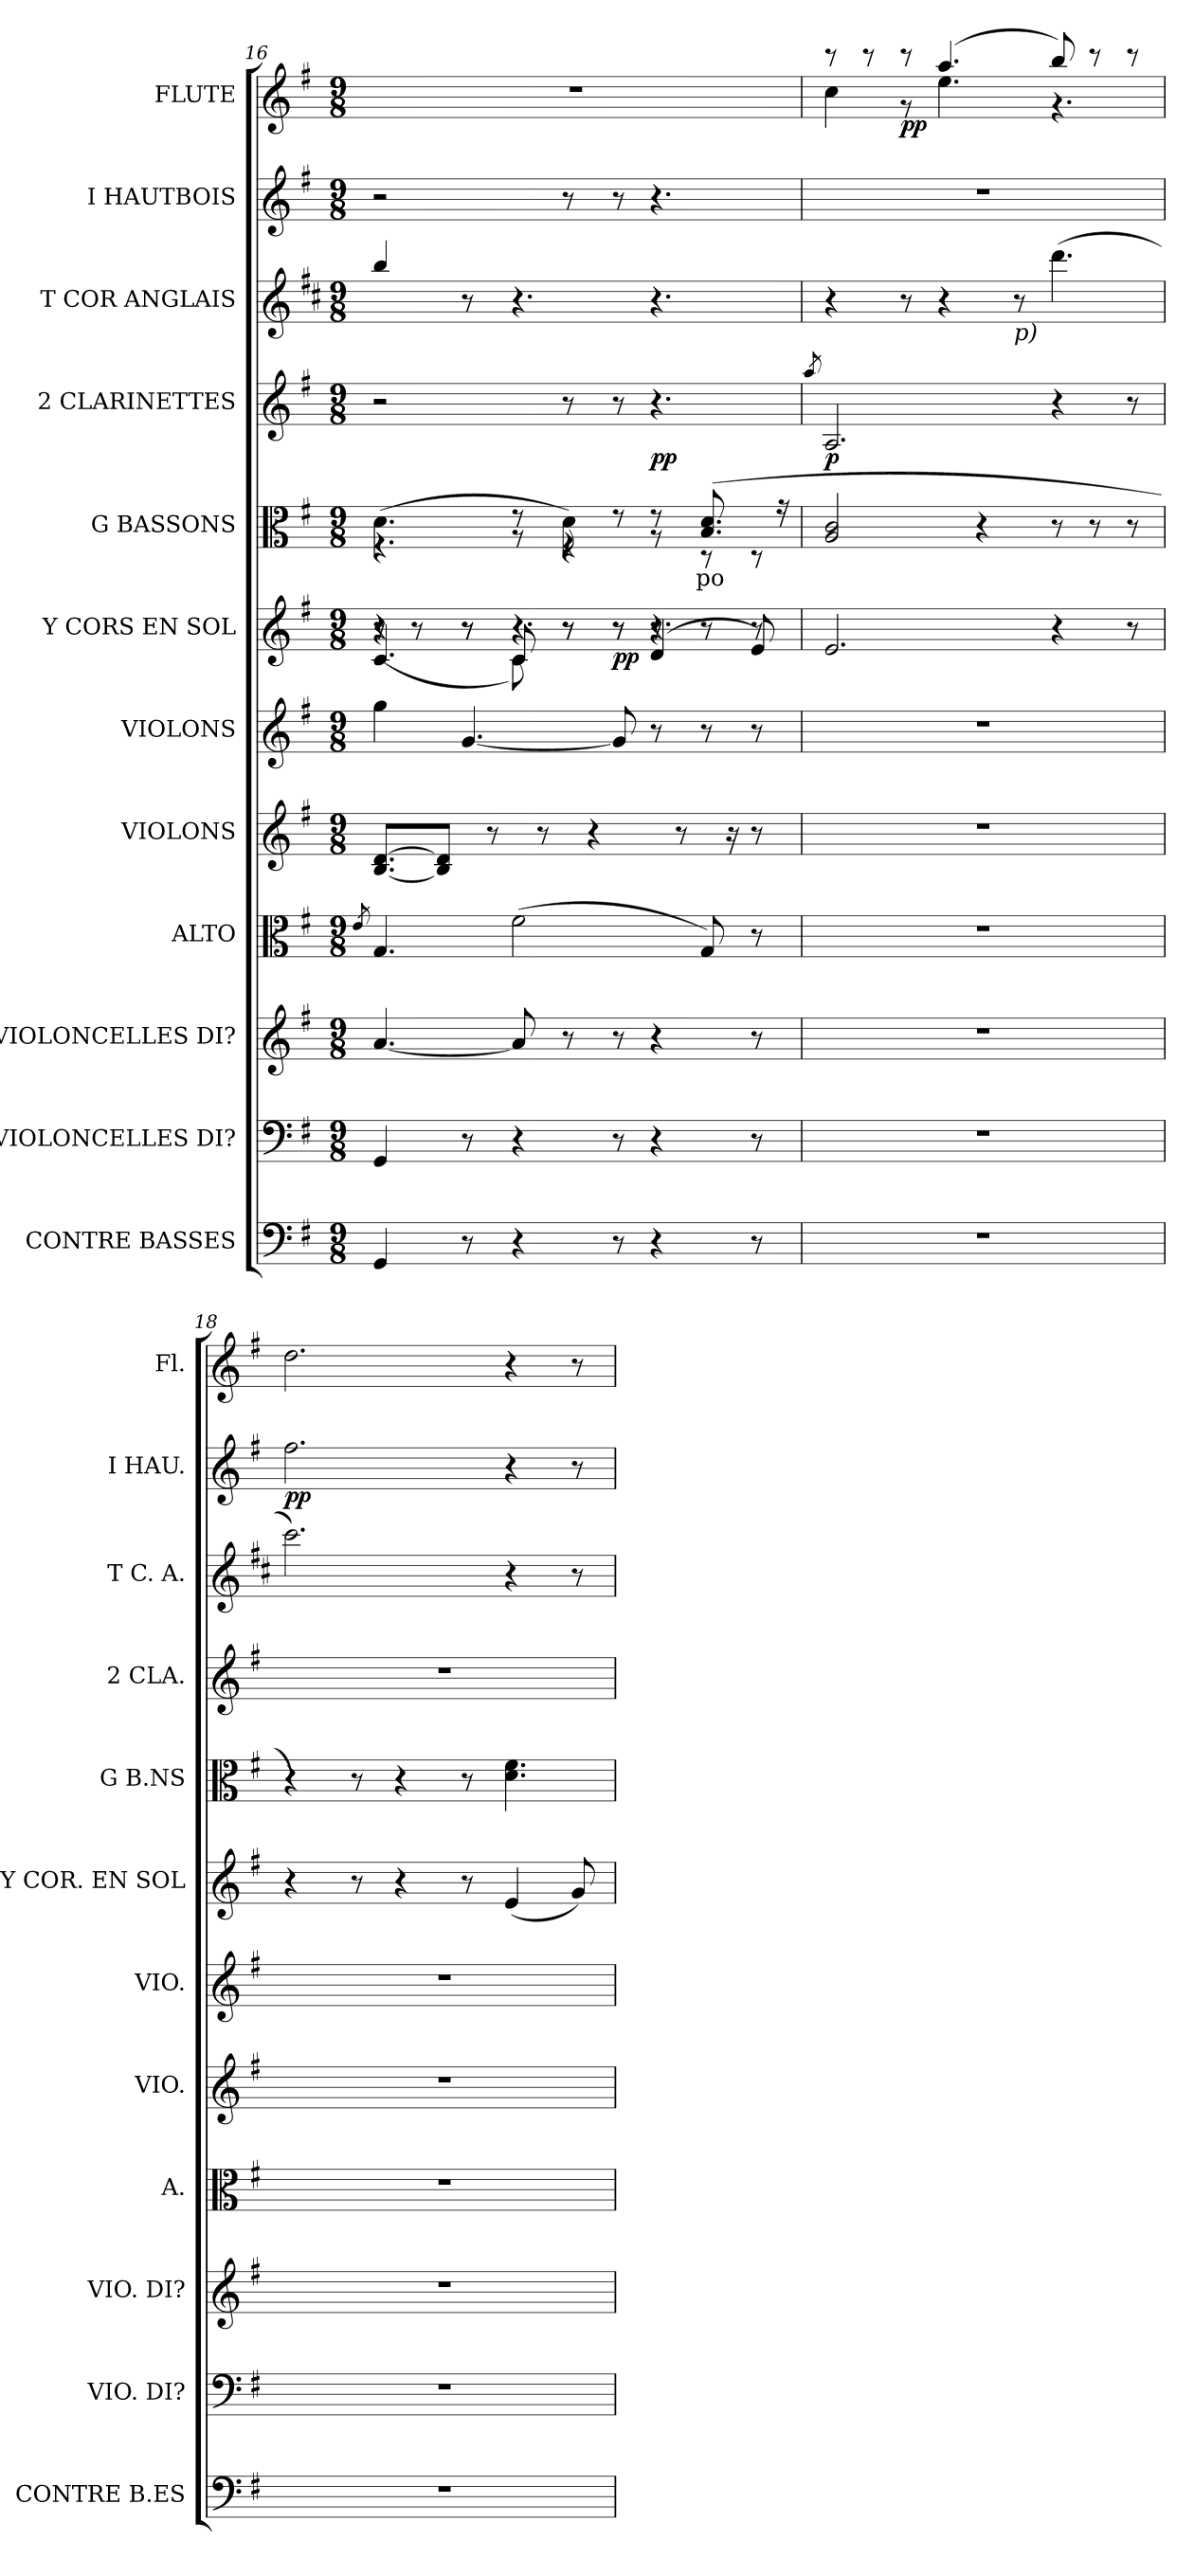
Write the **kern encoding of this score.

**kern	**kern	**kern	**kern	**kern	**kern	**kern	**dynam	**kern	**text	**dynam	**kern	**kern	**kern	**dynam	**kern	**dynam
*part12	*part11	*part10	*part9	*part8	*part7	*part6	*part6	*part5	*part5	*part5	*part4	*part3	*part2	*part2	*part1	*part1
*staff12	*staff11	*staff10	*staff9	*staff8	*staff7	*staff6	*staff6	*staff5	*staff5	*staff5	*staff4	*staff3	*staff2	*staff2	*staff1	*staff1
*I"CONTRE BASSES	*I"VIOLONCELLES DI?	*I"VIOLONCELLES DI?	*I"ALTO	*I"VIOLONS	*I"VIOLONS	*I"Y CORS EN SOL	*	*I"G BASSONS	*	*	*I"2 CLARINETTES	*I"T COR ANGLAIS	*I"I HAUTBOIS	*	*I"FLUTE	*
*I'CONTRE B.ES	*I'VIO. DI?	*I'VIO. DI?	*I'A.	*I'VIO.	*I'VIO.	*I'Y COR. EN SOL	*	*I'G B.NS	*	*	*I'2 CLA.	*I'T C. A.	*I'I HAU.	*	*I'Fl.	*
!!LO:LB:g=z
*clefF4	*clefF4	*clefG2	*clefC3	*clefG2	*clefG2	*clefG2	*	*clefC3	*	*	*clefG2	*clefG2	*clefG2	*	*clefG2	*
*	*	*	*	*	*	*	*	*	*	*	*	*ITrd4c7	*	*	*	*
*k[f#]	*k[f#]	*k[f#]	*k[f#]	*k[f#]	*k[f#]	*k[f#]	*	*k[f#]	*	*	*k[f#]	*k[f#]	*k[f#]	*	*k[f#]	*
*G:	*G:	*G:	*G:	*G:	*G:	*G:	*	*G:	*	*	*G:	*G:	*G:	*	*G:	*
*M9/8	*M9/8	*M9/8	*M9/8	*M9/8	*M9/8	*M9/8	*	*M9/8	*	*	*M9/8	*M9/8	*M9/8	*	*M9/8	*
=16	=16	=16	=16	=16	=16	=16	=16	=16	=16	=16	=16	=16	=16	=16	=16	=16
.	.	.	8qei/	.	.	.	.	.	.	.	.	.	.	.	.	.
*	*	*	*	*	*	*^	*	*^	*	*	*	*	*	*	*	*
*	*	*	*	*	*	*	*^	*	*	*	*	*	*	*	*	*	*	*
!	!	!	!	!	!	!	!	!	!	!	!	!	!	!	!	!	!	!LO:N:vis=1	!
4GGi/	4GGi/	[<4.ai/	4.Gi/	[<8.Bi/ [>8.di/L	4ggi\	4.ci/	(4r	8r	.	(4.di\	4.r	.	.	2r	4eei/	2r	.	8%9r	.
.	.	.	.	.	.	.	.	8r	.	.	.	.	.	.	.	.	.	.	.
.	.	.	.	8Bi]/ 8di]/J	.	.	.	.	.	.	.	.	.	.	.	.	.	.	.
8r	8r	.	.	.	[<4.gi/	.	8r	8r	.	.	.	.	.	.	8r	.	.	.	.
.	.	.	.	8r	.	.	.	.	.	.	.	.	.	.	.	.	.	.	.
4r	4r	8ai/]	(2f#i\	.	.	8ci/	8ci\)	4.r	.	8r	8r	.	.	.	4.r	.	.	.	.
.	.	.	.	8r	.	.	.	.	.	.	.	.	.	.	.	.	.	.	.
.	.	8r	.	.	.	8r	8r	.	.	8di\)	4r	.	.	8r	.	8r	.	.	.
.	.	.	.	4r	.	.	.	.	.	.	.	.	.	.	.	.	.	.	.
8r	8r	8r	.	.	8gi/]	8r	8r	.	pp	8r	.	.	.	8r	.	8r	.	.	.
4r	4r	4r	.	.	8r	(4di/	8r	4.r	.	8r	8r	.	pp	4.r	4.r	4.r	.	.	.
.	.	.	.	8r	.	.	.	.	.	.	.	.	.	.	.	.	.	.	.
!	!	!	!	!	!	!	!	!	!	!	!	!LO:LY:b:color=#000000	!	!	!	!	!	!	!
.	.	.	8Gi/)	.	8r	.	8r	.	.	(8.Bi/ 8.di	8r	po	.	.	.	.	.	.	.
.	.	.	.	16r	.	.	.	.	.	.	.	.	.	.	.	.	.	.	.
8r	8r	8r	8r	8r	8r	8ei/)	8r	.	.	.	8r	.	.	.	.	.	.	.	.
.	.	.	.	.	.	.	.	.	.	16r	.	.	.	.	.	.	.	.	.
*	*	*	*	*	*	*v	*v	*v	*	*	*	*	*	*	*	*	*	*	*
*	*	*	*	*	*	*	*	*v	*v	*	*	*	*	*	*	*	*
=17	=17	=17	=17	=17	=17	=17	=17	=17	=17	=17	=17	=17	=17	=17	=17	=17
.	.	.	.	.	.	.	.	.	.	.	8qaai/	.	.	.	.	.
!LO:N:vis=1	!LO:N:vis=1	!LO:N:vis=1	!LO:N:vis=1	!LO:N:vis=1	!LO:N:vis=1	!	!	!	!	!	!	!	!LO:N:vis=1	!	!	!
*	*	*	*	*	*	*	*	*	*	*	*	*	*	*	*^	*
8%9r	8%9r	8%9r	8%9r	8%9r	8%9r	2.ei/	.	2Ai/ 2ci	.	p	2.Ai/	4r	8%9r	.	8r	4cci\	.
.	.	.	.	.	.	.	.	.	.	.	.	.	.	.	8r	.	.
.	.	.	.	.	.	.	.	.	.	.	.	8r	.	.	8r	8r	pp
.	.	.	.	.	.	.	.	.	.	.	.	4r	.	.	(4.aai/	4.eei\	.
.	.	.	.	.	.	.	.	4r	.	.	.	.	.	.	.	.	.
!	!	!	!	!	!	!	!	!	!	!	!	!LO:TX:b:i:t=p)	!	!	!	!	!
.	.	.	.	.	.	.	.	.	.	.	.	8r	.	.	.	.	.
.	.	.	.	.	.	4r	.	8r	.	.	4r	(4.ggi\	.	.	8bbi/)	4.r	.
.	.	.	.	.	.	.	.	8r	.	.	.	.	.	.	8r	.	.
.	.	.	.	.	.	8r	.	8r	.	.	8r	.	.	.	8r	.	.
*	*	*	*	*	*	*	*	*	*	*	*	*	*	*	*v	*v	*
=18	=18	=18	=18	=18	=18	=18	=18	=18	=18	=18	=18	=18	=18	=18	=18	=18
!LO:N:vis=1	!LO:N:vis=1	!LO:N:vis=1	!LO:N:vis=1	!LO:N:vis=1	!LO:N:vis=1	!	!	!	!	!	!LO:N:vis=1	!	!	!	!	!
8%9r	8%9r	8%9r	8%9r	8%9r	8%9r	4r	.	4r)	.	.	8%9r	2.ff#i\)	2.ff#i\	pp	2.ddi\	.
.	.	.	.	.	.	8r	.	8r	.	.	.	.	.	.	.	.
.	.	.	.	.	.	4r	.	4r	.	.	.	.	.	.	.	.
.	.	.	.	.	.	8r	.	8r	.	.	.	.	.	.	.	.
.	.	.	.	.	.	(4ei/	.	4.di\ 4.f#i	.	.	.	4r	4r	.	4r	.
.	.	.	.	.	.	8gi/)	.	.	.	.	.	8r	8r	.	8r	.
=	=	=	=	=	=	=	=	=	=	=	=	=	=	=	=	=
*-	*-	*-	*-	*-	*-	*-	*-	*-	*-	*-	*-	*-	*-	*-	*-	*-
